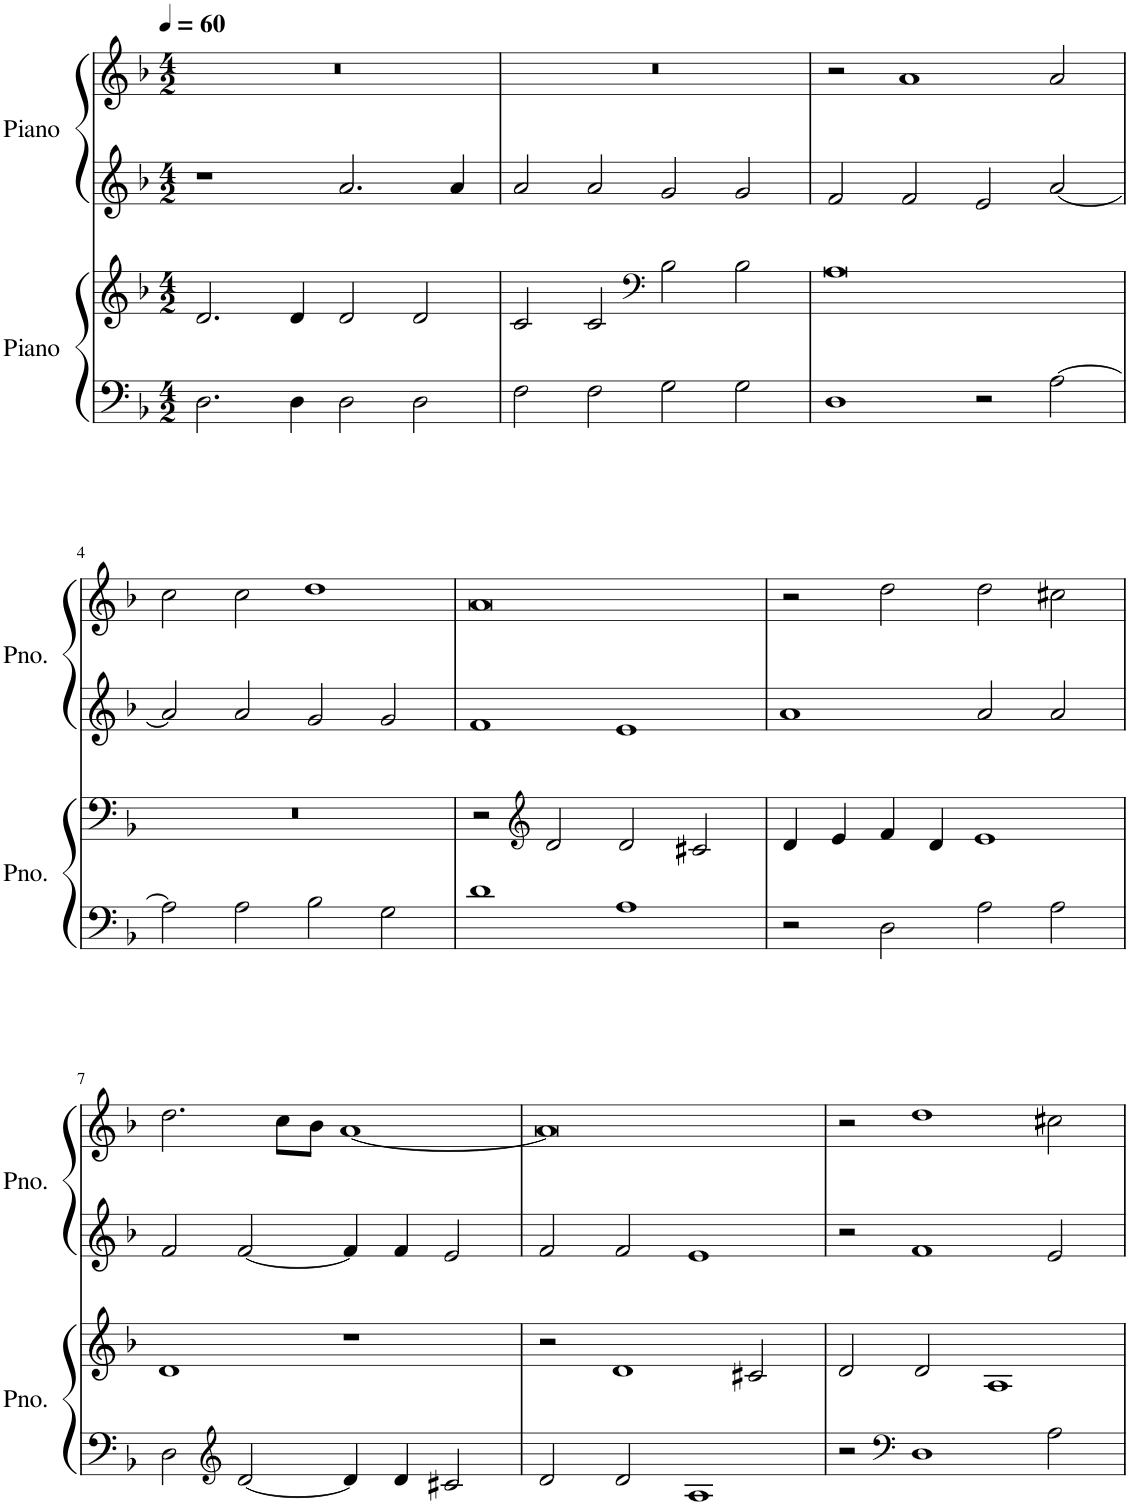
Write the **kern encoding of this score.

**kern	**kern	**kern	**kern
*part2	*part2	*part1	*part1
*staff4	*staff3	*staff2	*staff1
*I"Piano	*	*I"Piano	*
*I'Pno.	*	*I'Pno.	*
*clefF4	*clefG2	*clefG2	*clefG2
*k[b-]	*k[b-]	*k[b-]	*k[b-]
*M4/2	*M4/2	*M4/2	*M4/2
*MM60	*MM60	*MM60	*MM60
=1	=1	=1	=1
2.D\	2.d/	1r	0r
4D\	4d/	.	.
2D\	2d/	2.a/	.
2D\	2d/	.	.
.	.	4a/	.
=2	=2	=2	=2
2F\	2c/	2a/	0r
2F\	2c/	2a/	.
*	*clefF4	*	*
2G\	2B-\	2g/	.
2G\	2B-\	2g/	.
=3	=3	=3	=3
1D	0A	2f/	2r
.	.	2f/	1a
2r	.	2e/	.
[2A\	.	[2a/	2a/
!!LO:LB:g=z
=4	=4	=4	=4
2A\]	0r	2a/]	2cc\
2A\	.	2a/	2cc\
2B-\	.	2g/	1dd
2G\	.	2g/	.
=5	=5	=5	=5
1d	2r	1f	0a
*	*clefG2	*	*
.	2d/	.	.
1A	2d/	1e	.
.	2c#X/	.	.
=6	=6	=6	=6
2r	4d/	1a	2r
.	4e/	.	.
2D\	4f/	.	2dd\
.	4d/	.	.
2A\	1e	2a/	2dd\
2A\	.	2a/	2cc#X\
!!LO:LB:g=z
=7	=7	=7	=7
2D\	1d	2f/	2.dd\
*clefG2	*	*	*
[2d/	.	[2f/	.
.	.	.	8cc\L
.	.	.	8b-\J
4d/]	1r	4f/]	[1a
4d/	.	4f/	.
2c#X/	.	2e/	.
=8	=8	=8	=8
2d/	2r	2f/	0a]
2d/	1d	2f/	.
1A	.	1e	.
.	2c#X/	.	.
=9	=9	=9	=9
2r	2d/	2r	2r
*clefF4	*	*	*
1D	2d/	1f	1dd
.	1A	.	.
2A\	.	2e/	2cc#X\
=	=	=	=
*-	*-	*-	*-
